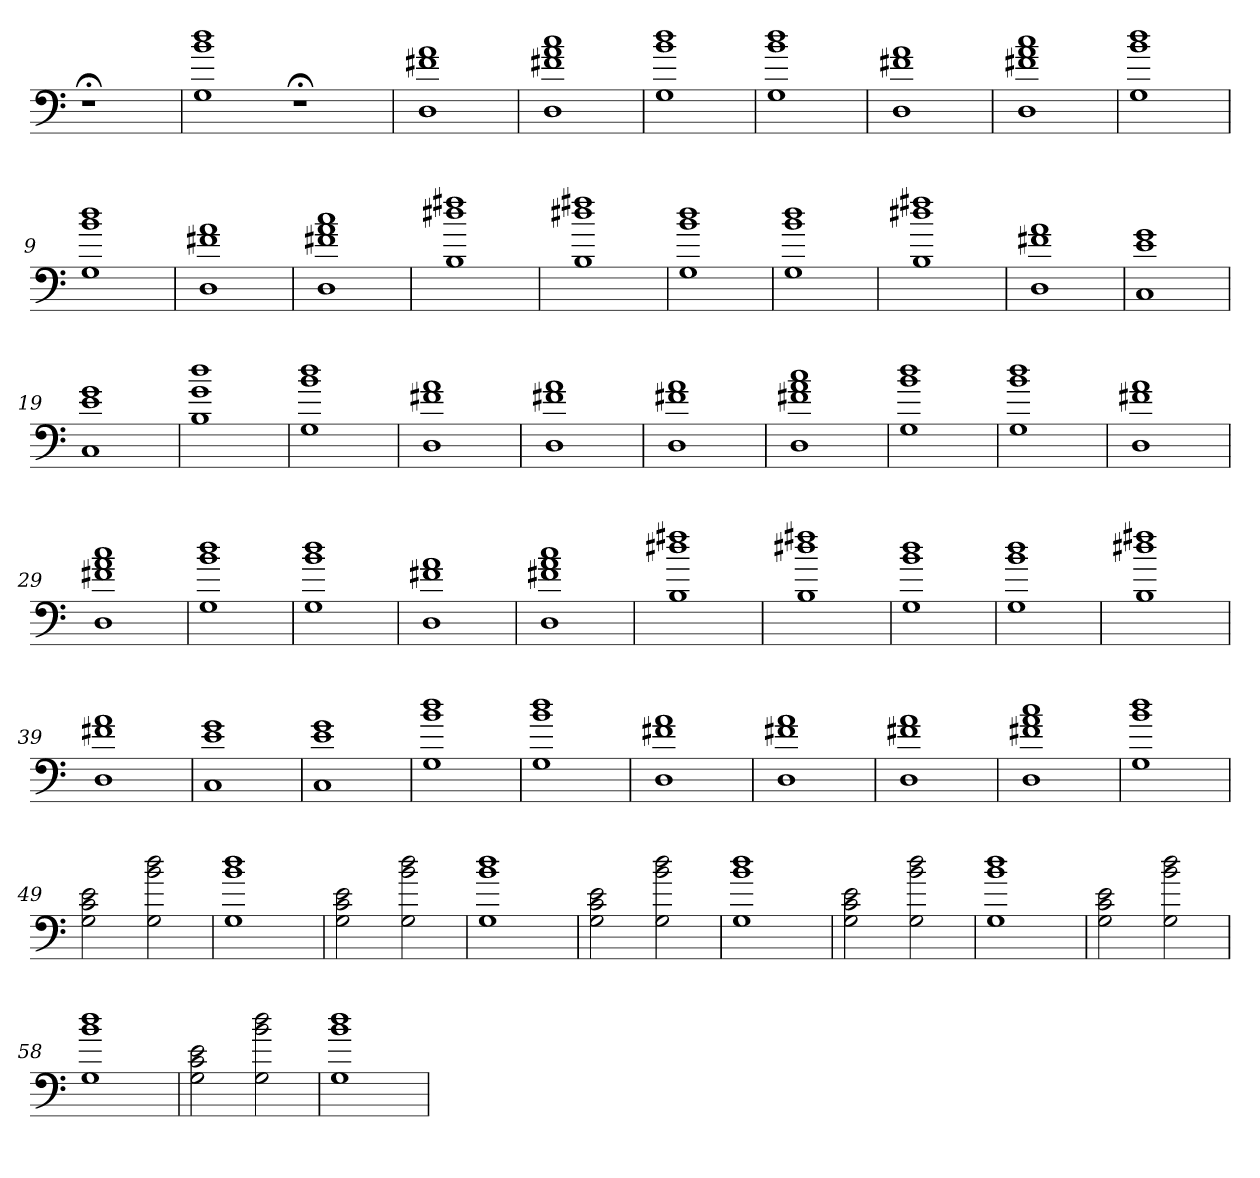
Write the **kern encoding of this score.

**kern
*part1
*staff1
=
1r;<
=1
1G 1b 1dd
1r;<
=2
1D 1f#X 1a
=3
1D 1f#X 1a 1cc
=4
1G 1b 1dd
=5
1G 1b 1dd
=6
1D 1f#X 1a
=7
1D 1f#X 1a 1cc
=8
1G 1b 1dd
=9
1G 1b 1dd
=10
1D 1f#X 1a
=11
1D 1f#X 1a 1cc
=12
1B 1dd#X 1ff#X
=13
1B 1dd#X 1ff#X
=14
1G 1b 1dd
=15
1G 1b 1dd
=16
1B 1dd#X 1ff#X
=17
1D 1f#X 1a
=18
1C 1e 1g
=19
1C 1e 1g
=20
1B 1g 1dd
=21
1G 1b 1dd
=22
1D 1f#X 1a
=23
1D 1f#X 1a
=24
1D 1f#X 1a
=25
1D 1f#X 1a 1cc
=26
1G 1b 1dd
=27
1G 1b 1dd
=28
1D 1f#X 1a
=29
1D 1f#X 1a 1cc
=30
1G 1b 1dd
=31
1G 1b 1dd
=32
1D 1f#X 1a
=33
1D 1f#X 1a 1cc
=34
1B 1dd#X 1ff#X
=35
1B 1dd#X 1ff#X
=36
1G 1b 1dd
=37
1G 1b 1dd
=38
1B 1dd#X 1ff#X
=39
1D 1f#X 1a
=40
1C 1e 1g
=41
1C 1e 1g
=42
1G 1b 1dd
=43
1G 1b 1dd
=44
1D 1f#X 1a
=45
1D 1f#X 1a
=46
1D 1f#X 1a
=47
1D 1f#X 1a 1cc
=48
1G 1b 1dd
=49
2G 2c 2e
2G 2b 2dd
=50
1G 1b 1dd
=51
2G 2c 2e
2G 2b 2dd
=52
1G 1b 1dd
=53
2G 2c 2e
2G 2b 2dd
=54
1G 1b 1dd
=55
2G 2c 2e
2G 2b 2dd
=56
1G 1b 1dd
=57
2G 2c 2e
2G 2b 2dd
=58
1G 1b 1dd
=59
2G 2c 2e
2G 2b 2dd
=60
1G 1b 1dd
=
*-
